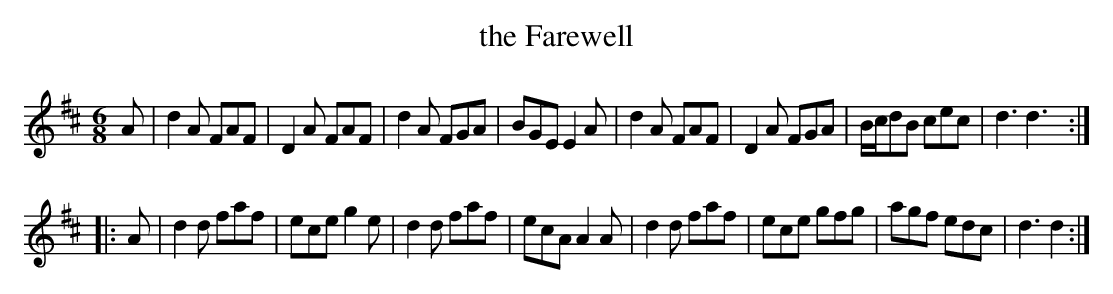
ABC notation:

X:1
T:the Farewell
M:6/8
K:D
A | d2A FAF | D2A FAF | d2A FGA | BGE E2A  | \
d2A FAF | D2A FGA | B/2c/2dB cec | d3 d3 :|
|:A | d2d faf | ece g2e | d2d faf | ecA A2A | \
d2d faf | ece gfg | agf edc | d3 d2 :|
